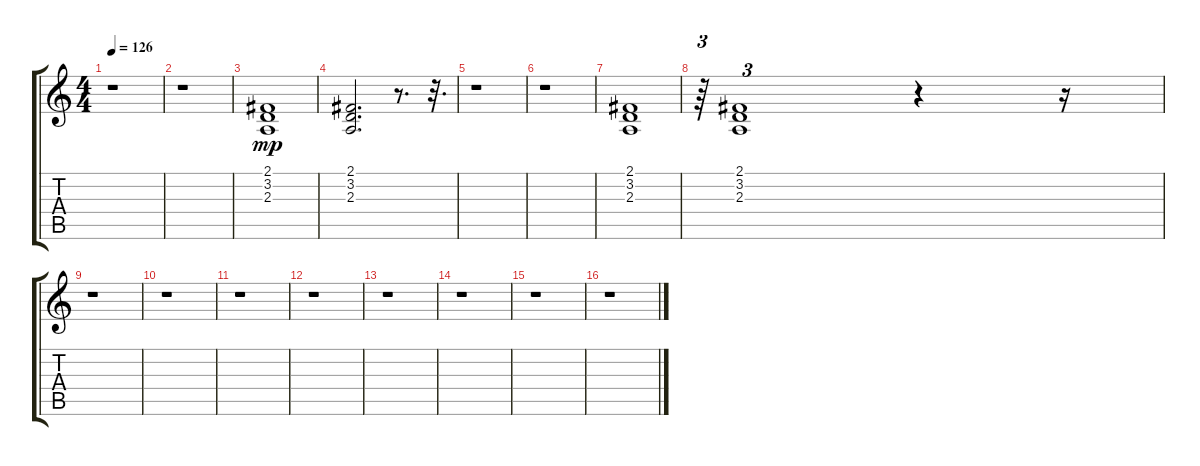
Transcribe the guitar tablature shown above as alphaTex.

\track "" {instrument choiraahs}
\staff {score tabs}
\tuning (E4 B3 G3 D3 A2 E2) {hide}
\ts (4 4)
\tempo 126
\clef g2
\ks c
r.1{dy mp} |
r.1 |
(2.1 3.2 2.3).1 |
(2.1 3.2 2.3).2{d} r.8{d} r.32{d} |
r.1 |
r.1 |
(2.1 3.2 2.3).1 |
r.64{tu (3 2)} (2.1 3.2 2.3).1{tu (3 2)} r.4 r.16 |
r.1 |
r.1 |
r.1 |
r.1 |
r.1 |
r.1 |
r.1 |
r.1
